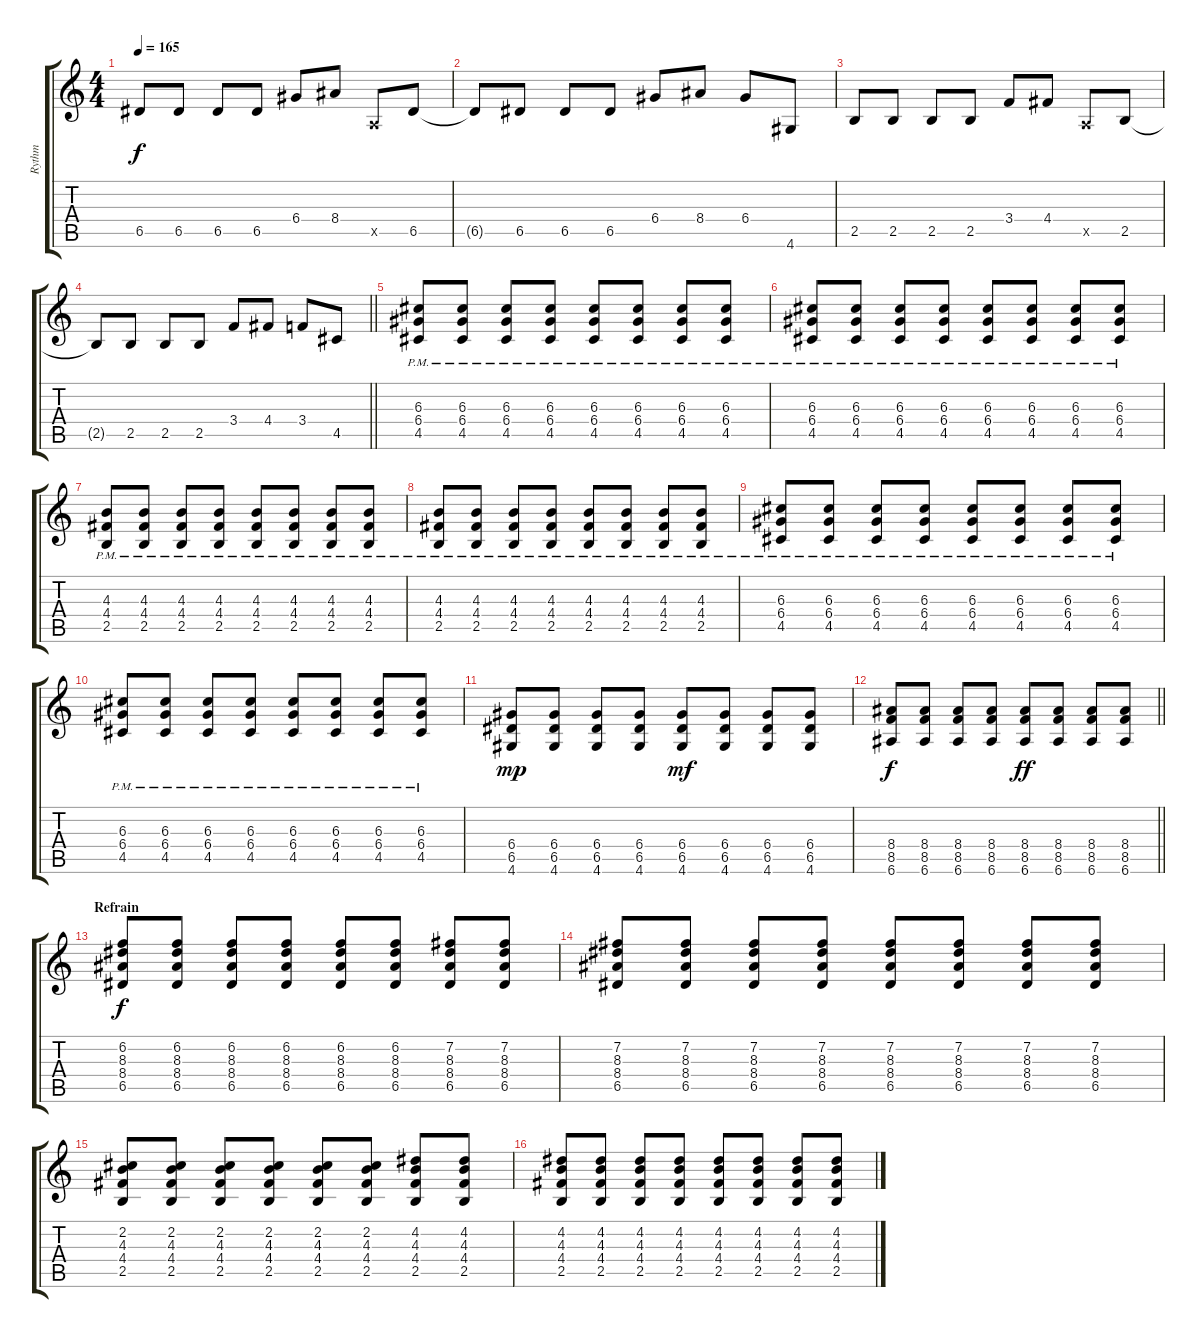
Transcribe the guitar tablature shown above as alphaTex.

\track ("Rythm" "Rythm") {instrument acousticguitarsteel}
\staff {score tabs}
\tuning (E4 B3 G3 D3 A2 E2) {hide}
\ts (4 4)
\tempo 165
\clef g2
\ks c
6.5.8{dy f} 6.5.8 6.5.8 6.5.8 6.4.8 8.4.8 0.5{x}.8 6.5.8 |
6.5{t}.8 6.5.8 6.5.8 6.5.8 6.4.8 8.4.8 6.4.8 4.6.8 |
2.5.8 2.5.8 2.5.8 2.5.8 3.4.8 4.4.8 0.5{x}.8 2.5.8 |
\barLineRight lightlight
2.5{t}.8 2.5.8 2.5.8 2.5.8 3.4.8 4.4.8 3.4.8 4.5.8 |
\section ("" "")
(6.3{pm} 6.4{pm} 4.5{pm}).8 (6.3{pm} 6.4{pm} 4.5{pm}).8 (6.3{pm} 6.4{pm} 4.5{pm}).8 (6.3{pm} 6.4{pm} 4.5{pm}).8 (6.3{pm} 6.4{pm} 4.5{pm}).8 (6.3{pm} 6.4{pm} 4.5{pm}).8 (6.3{pm} 6.4{pm} 4.5{pm}).8 (6.3{pm} 6.4{pm} 4.5{pm}).8 |
(6.3{pm} 6.4{pm} 4.5{pm}).8 (6.3{pm} 6.4{pm} 4.5{pm}).8 (6.3{pm} 6.4{pm} 4.5{pm}).8 (6.3{pm} 6.4{pm} 4.5{pm}).8 (6.3{pm} 6.4{pm} 4.5{pm}).8 (6.3{pm} 6.4{pm} 4.5{pm}).8 (6.3{pm} 6.4{pm} 4.5{pm}).8 (6.3{pm} 6.4{pm} 4.5{pm}).8 |
(4.3{pm} 4.4{pm} 2.5{pm}).8 (4.3{pm} 4.4{pm} 2.5{pm}).8 (4.3{pm} 4.4{pm} 2.5{pm}).8 (4.3{pm} 4.4{pm} 2.5{pm}).8 (4.3{pm} 4.4{pm} 2.5{pm}).8 (4.3{pm} 4.4{pm} 2.5{pm}).8 (4.3{pm} 4.4{pm} 2.5{pm}).8 (4.3{pm} 4.4{pm} 2.5{pm}).8 |
(4.3{pm} 4.4{pm} 2.5{pm}).8 (4.3{pm} 4.4{pm} 2.5{pm}).8 (4.3{pm} 4.4{pm} 2.5{pm}).8 (4.3{pm} 4.4{pm} 2.5{pm}).8 (4.3{pm} 4.4{pm} 2.5{pm}).8 (4.3{pm} 4.4{pm} 2.5{pm}).8 (4.3{pm} 4.4{pm} 2.5{pm}).8 (4.3{pm} 4.4{pm} 2.5{pm}).8 |
(6.3{pm} 6.4{pm} 4.5{pm}).8 (6.3{pm} 6.4{pm} 4.5{pm}).8 (6.3{pm} 6.4{pm} 4.5{pm}).8 (6.3{pm} 6.4{pm} 4.5{pm}).8 (6.3{pm} 6.4{pm} 4.5{pm}).8 (6.3{pm} 6.4{pm} 4.5{pm}).8 (6.3{pm} 6.4{pm} 4.5{pm}).8 (6.3{pm} 6.4{pm} 4.5{pm}).8 |
(6.3{pm} 6.4{pm} 4.5{pm}).8 (6.3{pm} 6.4{pm} 4.5{pm}).8 (6.3{pm} 6.4{pm} 4.5{pm}).8 (6.3{pm} 6.4{pm} 4.5{pm}).8 (6.3{pm} 6.4{pm} 4.5{pm}).8 (6.3{pm} 6.4{pm} 4.5{pm}).8 (6.3{pm} 6.4{pm} 4.5{pm}).8 (6.3{pm} 6.4{pm} 4.5{pm}).8 |
(6.4 6.5 4.6).8{dy mp} (6.4 6.5 4.6).8 (6.4 6.5 4.6).8 (6.4 6.5 4.6).8 (6.4 6.5 4.6).8{dy mf} (6.4 6.5 4.6).8 (6.4 6.5 4.6).8 (6.4 6.5 4.6).8 |
\barLineRight lightlight
(8.4 8.5 6.6).8{dy f} (8.4 8.5 6.6).8 (8.4 8.5 6.6).8 (8.4 8.5 6.6).8 (8.4 8.5 6.6).8{dy ff} (8.4 8.5 6.6).8 (8.4 8.5 6.6).8 (8.4 8.5 6.6).8 |
\section ("" "Refrain")
(6.2 8.3 8.4 6.5).8{dy f instrument distortionguitar} (6.2 8.3 8.4 6.5).8 (6.2 8.3 8.4 6.5).8 (6.2 8.3 8.4 6.5).8 (6.2 8.3 8.4 6.5).8 (6.2 8.3 8.4 6.5).8 (7.2 8.3 8.4 6.5).8 (7.2 8.3 8.4 6.5).8 |
(7.2 8.3 8.4 6.5).8 (7.2 8.3 8.4 6.5).8 (7.2 8.3 8.4 6.5).8 (7.2 8.3 8.4 6.5).8 (7.2 8.3 8.4 6.5).8 (7.2 8.3 8.4 6.5).8 (7.2 8.3 8.4 6.5).8 (7.2 8.3 8.4 6.5).8 |
(2.2 4.3 4.4 2.5).8 (2.2 4.3 4.4 2.5).8 (2.2 4.3 4.4 2.5).8 (2.2 4.3 4.4 2.5).8 (2.2 4.3 4.4 2.5).8 (2.2 4.3 4.4 2.5).8 (4.2 4.3 4.4 2.5).8 (4.2 4.3 4.4 2.5).8 |
(4.2 4.3 4.4 2.5).8 (4.2 4.3 4.4 2.5).8 (4.2 4.3 4.4 2.5).8 (4.2 4.3 4.4 2.5).8 (4.2 4.3 4.4 2.5).8 (4.2 4.3 4.4 2.5).8 (4.2 4.3 4.4 2.5).8 (4.2 4.3 4.4 2.5).8
